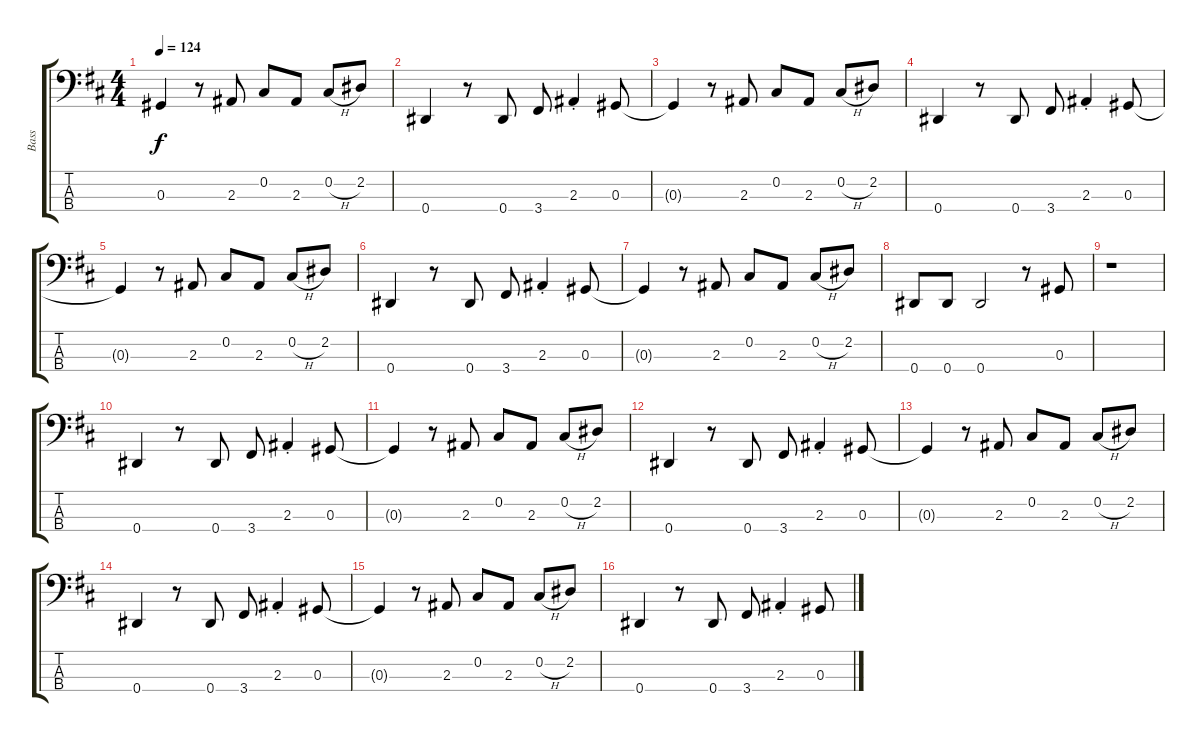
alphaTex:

\track ("Bass" "Bass") {instrument electricbassfinger}
\staff {score tabs}
\tuning (Gb2 Db2 Ab1 Eb1) {hide}
\ts (4 4)
\tempo 124
\clef f4
\ks d
0.3{t}.4{dy f} r.8 2.3.8 0.2.8 2.3.8 0.2{h}.8 2.2.8 |
0.4.4 r.8 0.4.8 3.4.8 2.3{st}.4 0.3.8 |
0.3{t}.4 r.8 2.3.8 0.2.8 2.3.8 0.2{h}.8 2.2.8 |
0.4.4 r.8 0.4.8 3.4.8 2.3{st}.4 0.3.8 |
0.3{t}.4 r.8 2.3.8 0.2.8 2.3.8 0.2{h}.8 2.2.8 |
0.4.4 r.8 0.4.8 3.4.8 2.3{st}.4 0.3.8 |
0.3{t}.4 r.8 2.3.8 0.2.8 2.3.8 0.2{h}.8 2.2.8 |
0.4.8 0.4.8 0.4.2 r.8 0.3.8 |
r.1 |
0.4.4 r.8 0.4.8 3.4.8 2.3{st}.4 0.3.8 |
0.3{t}.4 r.8 2.3.8 0.2.8 2.3.8 0.2{h}.8 2.2.8 |
0.4.4 r.8 0.4.8 3.4.8 2.3{st}.4 0.3.8 |
0.3{t}.4 r.8 2.3.8 0.2.8 2.3.8 0.2{h}.8 2.2.8 |
0.4.4 r.8 0.4.8 3.4.8 2.3{st}.4 0.3.8 |
0.3{t}.4 r.8 2.3.8 0.2.8 2.3.8 0.2{h}.8 2.2.8 |
0.4.4 r.8 0.4.8 3.4.8 2.3{st}.4 0.3.8
